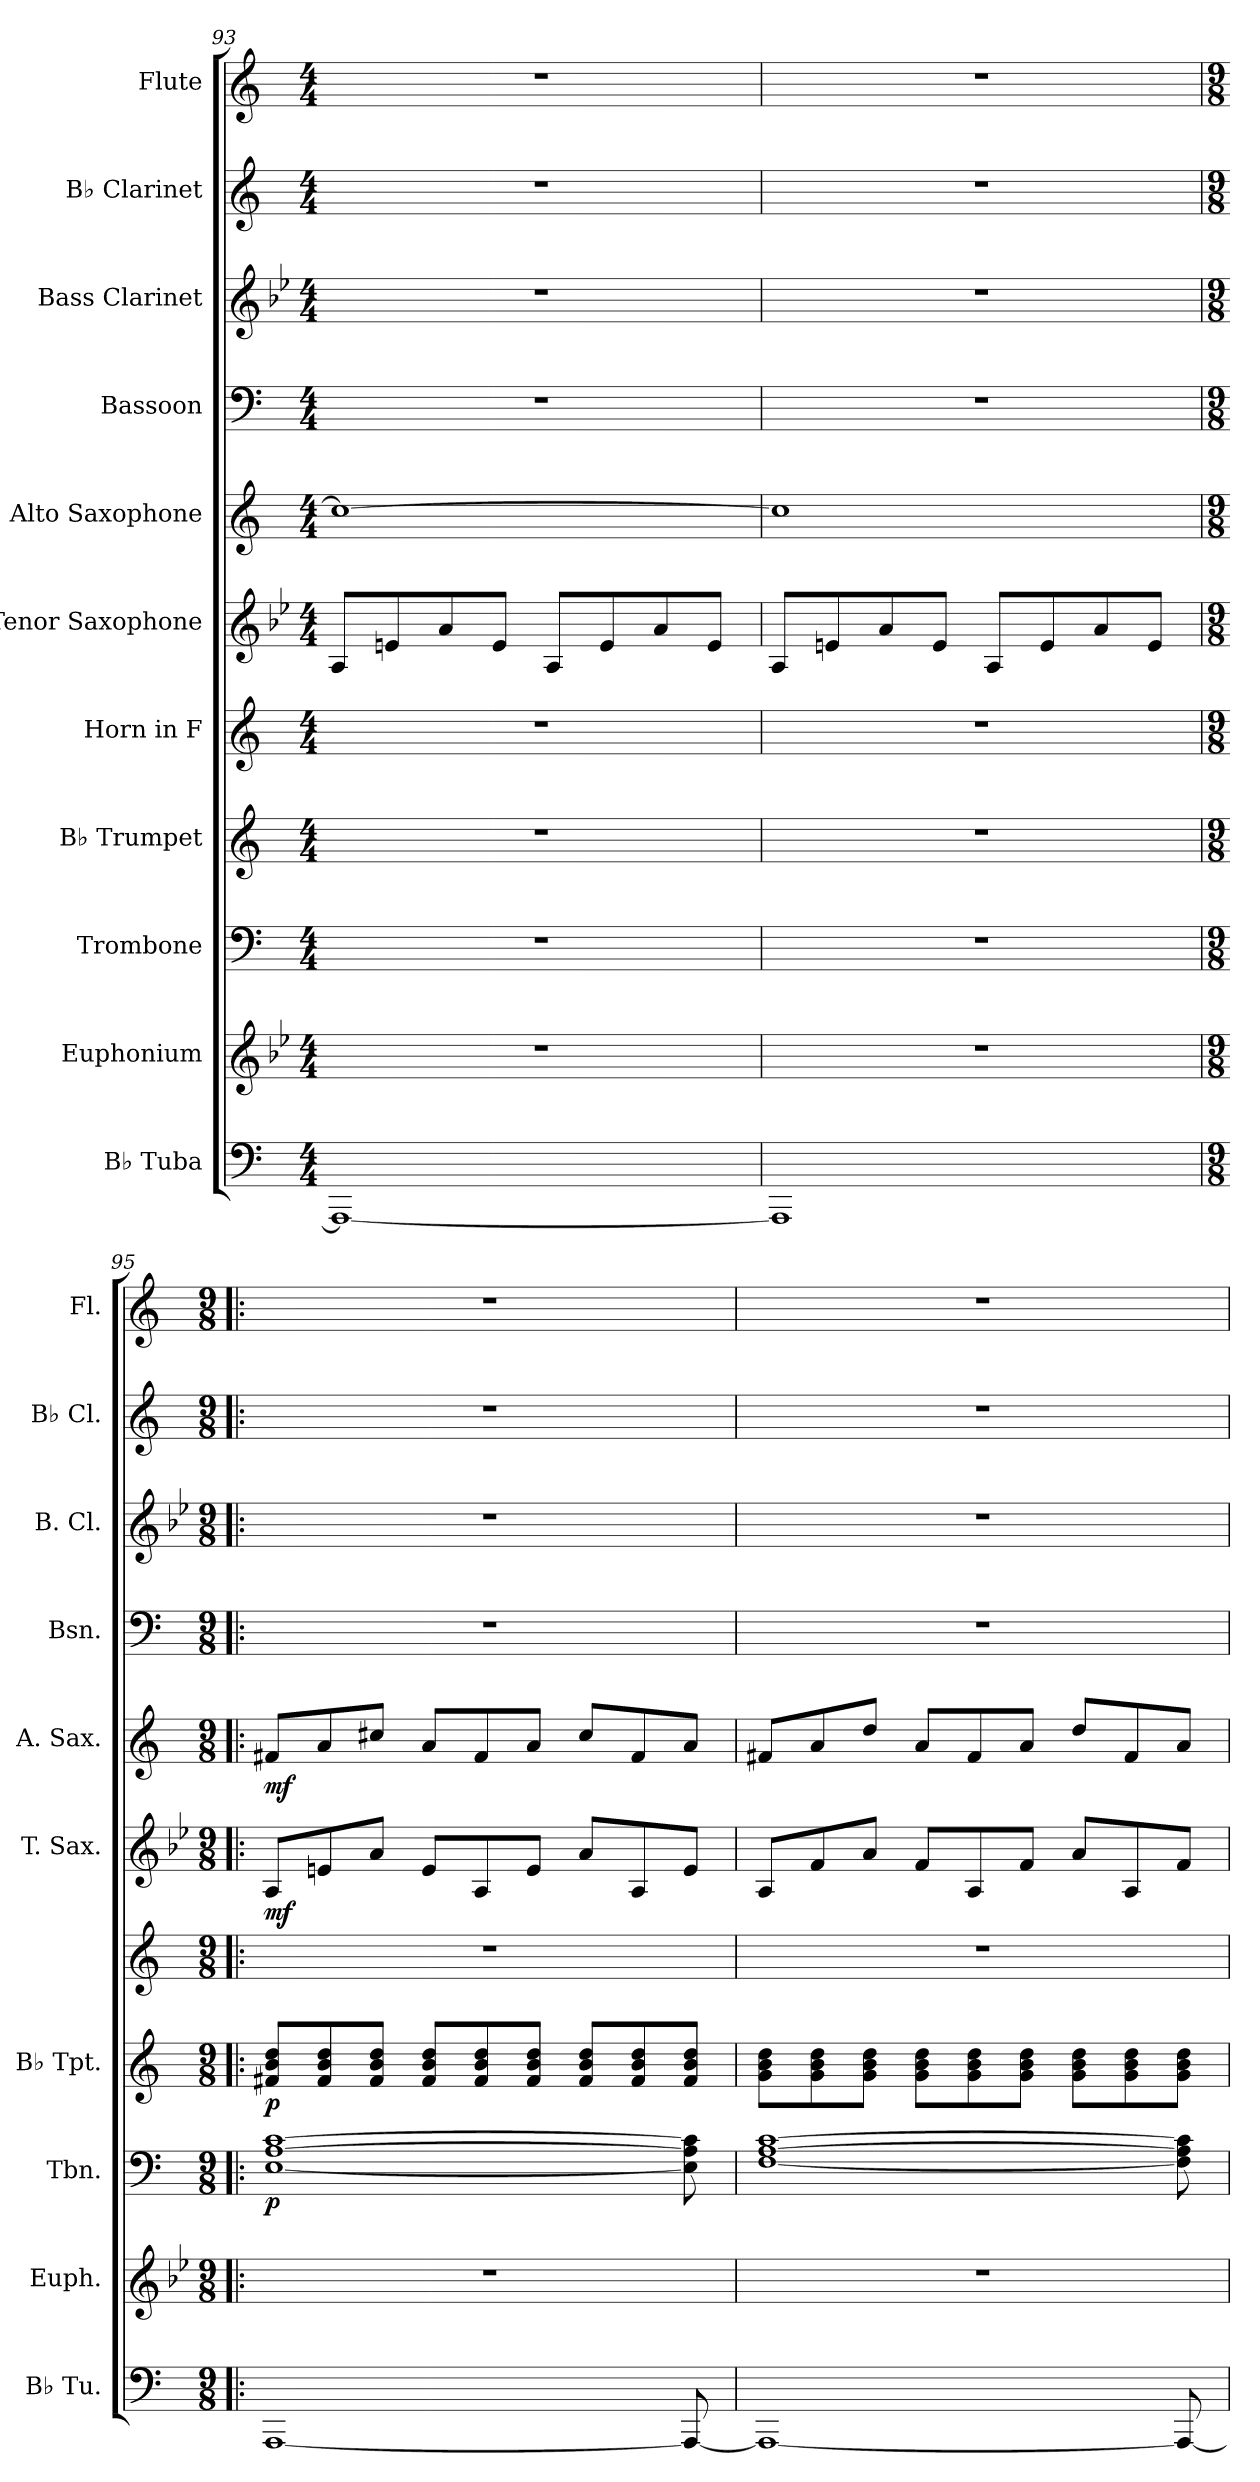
**kern	**kern	**kern	**dynam	**kern	**dynam	**kern	**kern	**dynam	**kern	**dynam	**kern	**kern	**kern	**kern
*part11	*part10	*part9	*part9	*part8	*part8	*part7	*part6	*part6	*part5	*part5	*part4	*part3	*part2	*part1
*staff11	*staff10	*staff9	*staff9	*staff8	*staff8	*staff7	*staff6	*staff6	*staff5	*staff5	*staff4	*staff3	*staff2	*staff1
*I"B♭ Tuba	*I"Euphonium	*I"Trombone	*	*I"B♭ Trumpet	*	*I"Horn in F	*I"Tenor Saxophone	*	*I"Alto Saxophone	*	*I"Bassoon	*I"Bass Clarinet	*I"B♭ Clarinet	*I"Flute
*I'B♭ Tu.	*I'Euph.	*I'Tbn.	*	*I'B♭ Tpt.	*	*	*I'T. Sax.	*	*I'A. Sax.	*	*I'Bsn.	*I'B. Cl.	*I'B♭ Cl.	*I'Fl.
*clefF4	*clefG2	*clefF4	*	*clefG2	*	*clefG2	*clefG2	*	*clefG2	*	*clefF4	*clefG2	*clefG2	*clefG2
*	*ITrd8c14	*	*	*ITrd1c2	*	*ITrd4c7	*ITrd8c14	*	*ITrd5c9	*	*	*ITrd8c14	*ITrd1c2	*
*k[]	*k[b-e-]	*k[]	*	*k[b-e-]	*	*k[b-]	*k[b-e-]	*	*k[b-e-a-]	*	*k[]	*k[b-e-]	*k[b-e-]	*k[]
*M4/4	*M4/4	*M4/4	*	*M4/4	*	*M4/4	*M4/4	*	*M4/4	*	*M4/4	*M4/4	*M4/4	*M4/4
=93	=93	=93	=93	=93	=93	=93	=93	=93	=93	=93	=93	=93	=93	=93
1AAA_	1r	1r	.	1r	.	1r	8AA/L	.	1e_	.	1r	1r	1r	1r
.	.	.	.	.	.	.	8En/	.	.	.	.	.	.	.
.	.	.	.	.	.	.	8A/	.	.	.	.	.	.	.
.	.	.	.	.	.	.	8E/J	.	.	.	.	.	.	.
.	.	.	.	.	.	.	8AA/L	.	.	.	.	.	.	.
.	.	.	.	.	.	.	8E/	.	.	.	.	.	.	.
.	.	.	.	.	.	.	8A/	.	.	.	.	.	.	.
.	.	.	.	.	.	.	8E/J	.	.	.	.	.	.	.
=94	=94	=94	=94	=94	=94	=94	=94	=94	=94	=94	=94	=94	=94	=94
1AAA]	1r	1r	.	1r	.	1r	8AA/L	.	1e]	.	1r	1r	1r	1r
.	.	.	.	.	.	.	8En/	.	.	.	.	.	.	.
.	.	.	.	.	.	.	8A/	.	.	.	.	.	.	.
.	.	.	.	.	.	.	8E/J	.	.	.	.	.	.	.
.	.	.	.	.	.	.	8AA/L	.	.	.	.	.	.	.
.	.	.	.	.	.	.	8E/	.	.	.	.	.	.	.
.	.	.	.	.	.	.	8A/	.	.	.	.	.	.	.
.	.	.	.	.	.	.	8E/J	.	.	.	.	.	.	.
=95!|:	=95!|:	=95!|:	=95!|:	=95!|:	=95!|:	=95!|:	=95!|:	=95!|:	=95!|:	=95!|:	=95!|:	=95!|:	=95!|:	=95!|:
*M9/8	*M9/8	*M9/8	*	*M9/8	*	*M9/8	*M9/8	*	*M9/8	*	*M9/8	*M9/8	*M9/8	*M9/8
!	!	!	!LO:DY:b	!	!LO:DY:b	!	!	!LO:DY:b	!	!LO:DY:b	!	!	!	!
[1AAA	8%9r	[1E [1A [1c	p	8en/ 8a/ 8cc/L	p	8%9r	8AA/L	mf	8An/L	mf	8%9r	8%9r	8%9r	8%9r
.	.	.	.	8e/ 8a/ 8cc/	.	.	8En/	.	8c/	.	.	.	.	.
.	.	.	.	8e/ 8a/ 8cc/J	.	.	8A/J	.	8en/J	.	.	.	.	.
.	.	.	.	8e/ 8a/ 8cc/L	.	.	8E/L	.	8c/L	.	.	.	.	.
.	.	.	.	8e/ 8a/ 8cc/	.	.	8AA/	.	8A/	.	.	.	.	.
.	.	.	.	8e/ 8a/ 8cc/J	.	.	8E/J	.	8c/J	.	.	.	.	.
.	.	.	.	8e/ 8a/ 8cc/L	.	.	8A/L	.	8e/L	.	.	.	.	.
.	.	.	.	8e/ 8a/ 8cc/	.	.	8AA/	.	8A/	.	.	.	.	.
8AAA/_	.	8E\] 8A\] 8c\]	.	8e/ 8a/ 8cc/J	.	.	8E/J	.	8c/J	.	.	.	.	.
!!LO:PB:g=z
=96	=96	=96	=96	=96	=96	=96	=96	=96	=96	=96	=96	=96	=96	=96
1AAA_	8%9r	[1F [1A [1c	.	8f\ 8a\ 8cc\L	.	8%9r	8AA/L	.	8An/L	.	8%9r	8%9r	8%9r	8%9r
.	.	.	.	8f\ 8a\ 8cc\	.	.	8F/	.	8c/	.	.	.	.	.
.	.	.	.	8f\ 8a\ 8cc\J	.	.	8A/J	.	8f/J	.	.	.	.	.
.	.	.	.	8f\ 8a\ 8cc\L	.	.	8F/L	.	8c/L	.	.	.	.	.
.	.	.	.	8f\ 8a\ 8cc\	.	.	8AA/	.	8A/	.	.	.	.	.
.	.	.	.	8f\ 8a\ 8cc\J	.	.	8F/J	.	8c/J	.	.	.	.	.
.	.	.	.	8f\ 8a\ 8cc\L	.	.	8A/L	.	8f/L	.	.	.	.	.
.	.	.	.	8f\ 8a\ 8cc\	.	.	8AA/	.	8A/	.	.	.	.	.
8AAA/_	.	8F\] 8A\] 8c\]	.	8f\ 8a\ 8cc\J	.	.	8F/J	.	8c/J	.	.	.	.	.
=	=	=	=	=	=	=	=	=	=	=	=	=	=	=
*-	*-	*-	*-	*-	*-	*-	*-	*-	*-	*-	*-	*-	*-	*-
